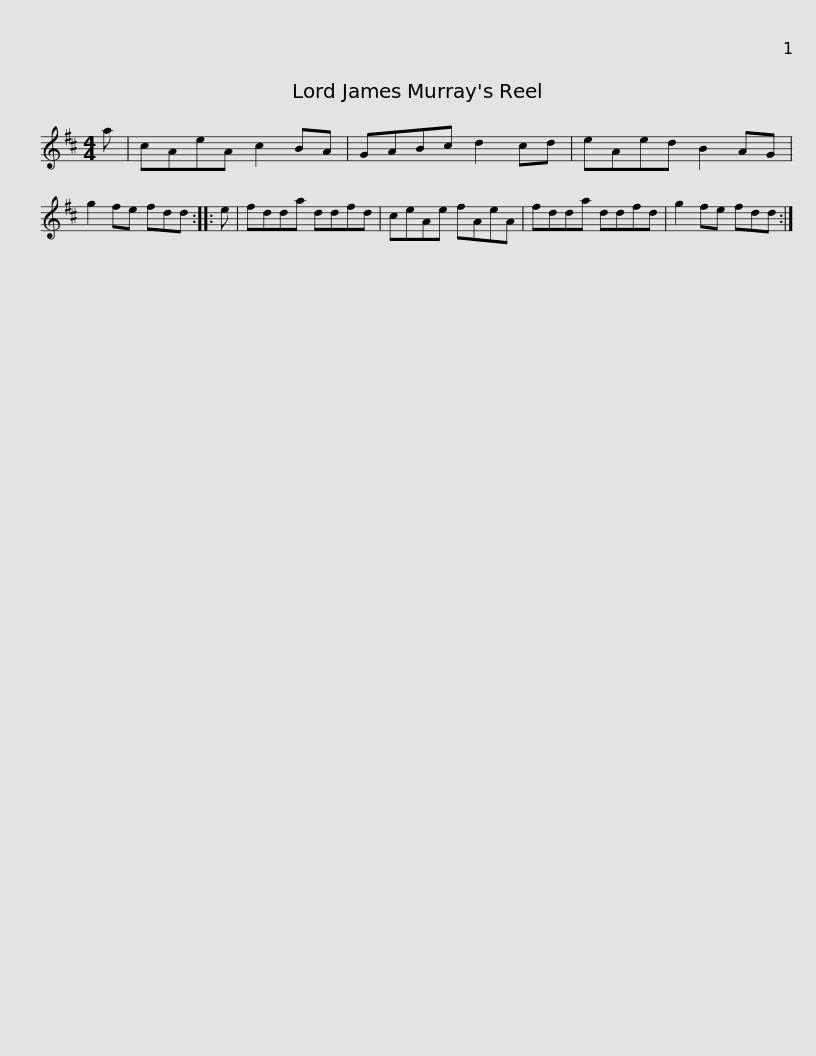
X:1
L:1/8
M:4/4
I:linebreak $
K:D
V:1 treble
V:1
 a | cAeA c2 BA | GABc d2 cd | eAed B2 AG | g2 fe fdd :: %5
 e | fdda ddfd |$ ceAe fAeA | fdda ddfd | g2 fe fdd :| %10
